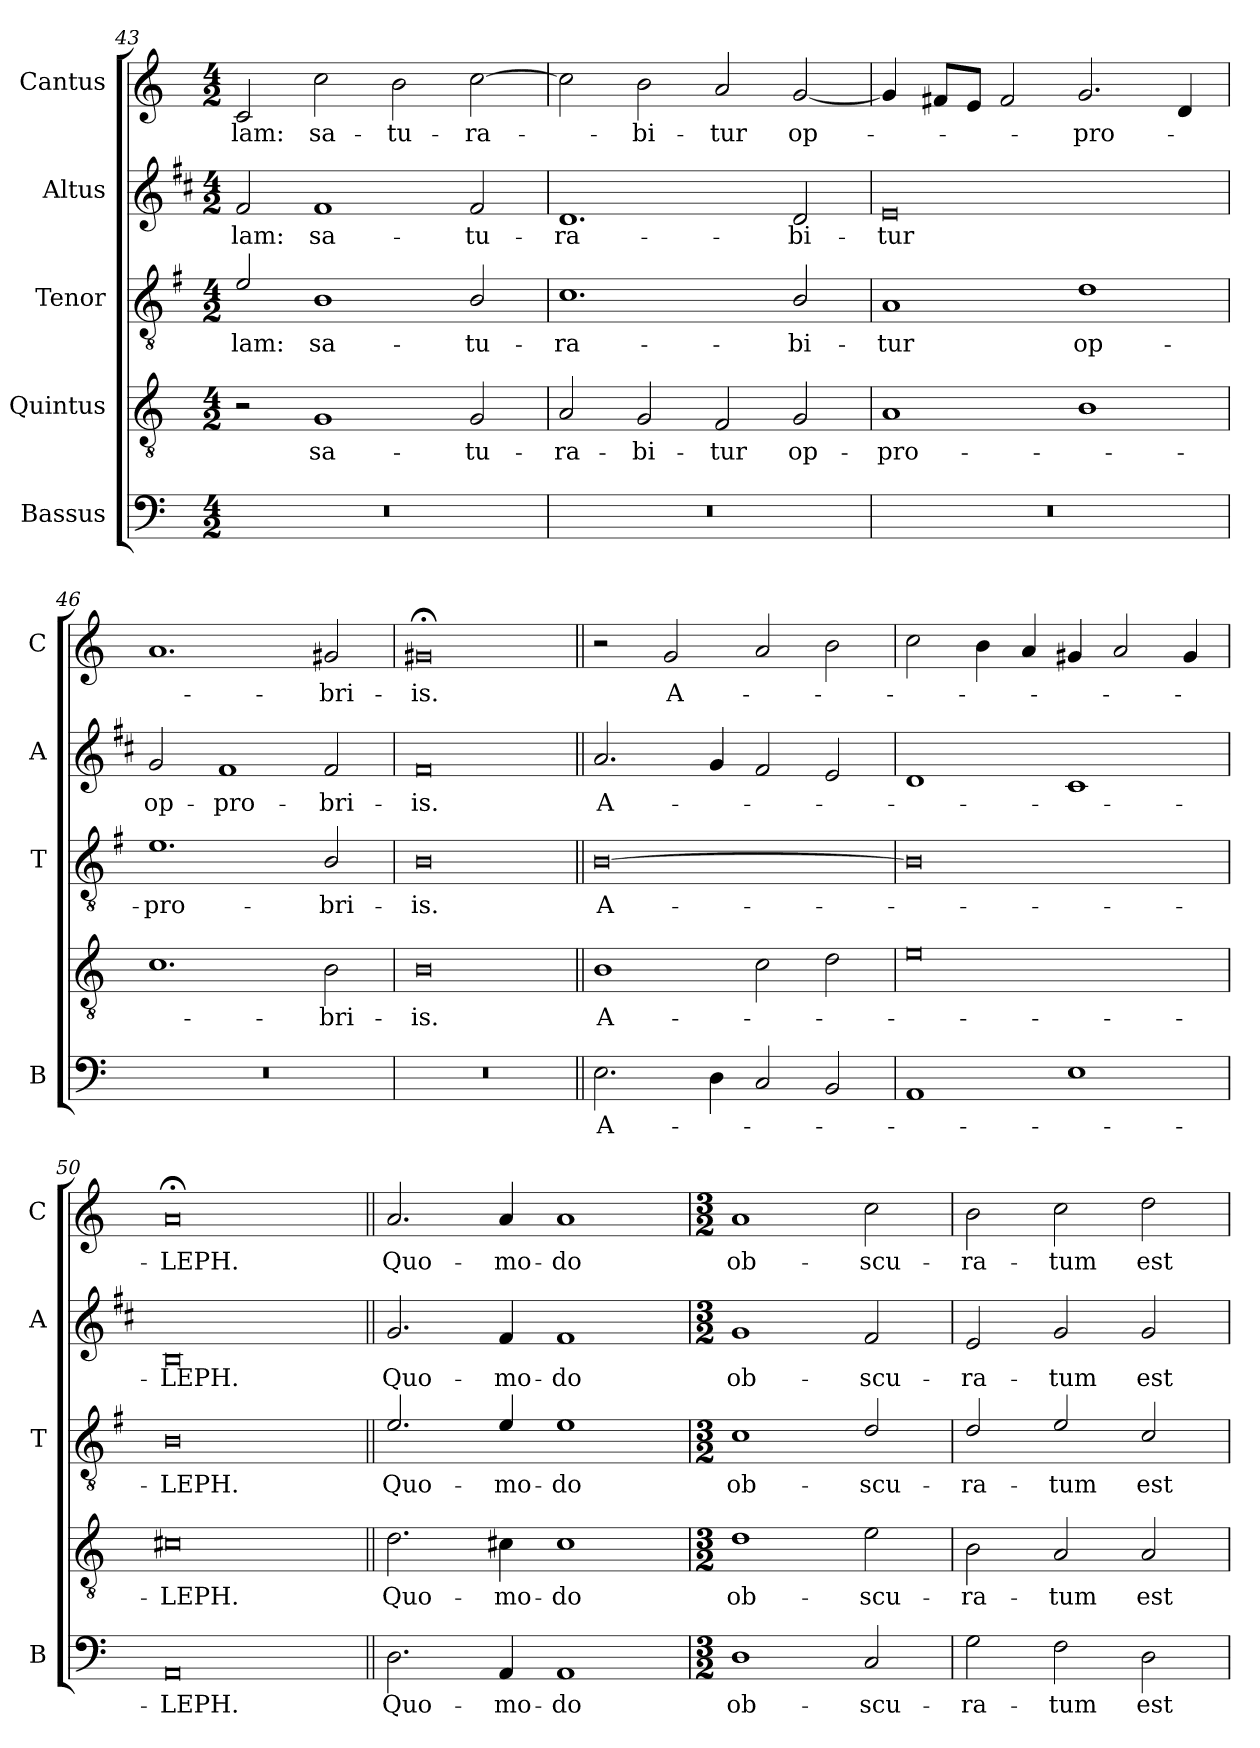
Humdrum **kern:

**kern	**text	**kern	**text	**kern	**text	**kern	**text	**kern	**text
*part5	*part5	*part4	*part4	*part3	*part3	*part2	*part2	*part1	*part1
*staff5	*staff5	*staff4	*staff4	*staff3	*staff3	*staff2	*staff2	*staff1	*staff1
*I"Bassus	*	*I"Quintus	*	*I"Tenor	*	*I"Altus	*	*I"Cantus	*
*I'B	*	*	*	*I'T	*	*I'A	*	*I'C	*
*clefF4	*	*clefGv2	*	*clefGv2	*	*clefG2	*	*clefG2	*
*	*	*	*	*ITrd4c7	*	*ITrd1c2	*	*	*
*k[]	*	*k[]	*	*k[]	*	*k[]	*	*k[]	*
*C:	*	*C:	*	*C:	*	*C:	*	*C:	*
*M4/2	*	*M4/2	*	*M4/2	*	*M4/2	*	*M4/2	*
=43	=43	=43	=43	=43	=43	=43	=43	=43	=43
!	!	!	!	!	!LO:LY:b	!	!LO:LY:b	!	!LO:LY:b
0r	.	2r	.	2A/	-lam:	2e/	-lam:	2c/	-lam:
!	!	!	!LO:LY:b	!	!LO:LY:b	!	!LO:LY:b	!	!LO:LY:b
.	.	1G	sa-	1E	sa-	1e	sa-	2cc\	sa-
!	!	!	!	!	!	!	!	!	!LO:LY:b
.	.	.	.	.	.	.	.	2b\	-tu-
!	!	!	!LO:LY:b	!	!LO:LY:b	!	!LO:LY:b	!	!LO:LY:b
.	.	2G/	-tu-	2E/	-tu-	2e/	-tu-	[2cc\	-ra-
=44	=44	=44	=44	=44	=44	=44	=44	=44	=44
!	!	!	!LO:LY:b	!	!LO:LY:b	!	!LO:LY:b	!	!
0r	.	2A/	-ra-	1.F	-ra-	1.c	-ra-	2cc\]	.
!	!	!	!LO:LY:b	!	!	!	!	!	!LO:LY:b
.	.	2G/	-bi-	.	.	.	.	2b\	-bi-
!	!	!	!LO:LY:b	!	!	!	!	!	!LO:LY:b
.	.	2F/	-tur	.	.	.	.	2a/	-tur
!	!	!	!LO:LY:b	!	!LO:LY:b	!	!LO:LY:b	!	!LO:LY:b
.	.	2G/	op-	2E/	-bi-	2c/	-bi-	[2g/	op-
=45	=45	=45	=45	=45	=45	=45	=45	=45	=45
!	!	!	!LO:LY:b	!	!LO:LY:b	!	!LO:LY:b	!	!
0r	.	1A	-pro-	1D	-tur	0d	-tur	4g/]	.
.	.	.	.	.	.	.	.	8f#X/L	.
.	.	.	.	.	.	.	.	8e/J	.
.	.	.	.	.	.	.	.	2f#/	.
!	!	!	!	!	!LO:LY:b	!	!	!	!LO:LY:b
.	.	1B	.	1G	op-	.	.	2.g/	-pro-
.	.	.	.	.	.	.	.	4d/	.
=46	=46	=46	=46	=46	=46	=46	=46	=46	=46
!	!	!	!	!	!LO:LY:b	!	!LO:LY:b	!	!
0r	.	1.c	.	1.A	-pro-	2f/	op-	1.a	.
!	!	!	!	!	!	!	!LO:LY:b	!	!
.	.	.	.	.	.	1e	-pro-	.	.
!	!	!	!LO:LY:b	!	!LO:LY:b	!	!LO:LY:b	!	!LO:LY:b
.	.	2B\	-bri-	2E/	-bri-	2e/	-bri-	2g#X/	-bri-
=47	=47	=47	=47	=47	=47	=47	=47	=47	=47
!	!	!	!LO:LY:b	!	!LO:LY:b	!	!LO:LY:b	!	!LO:LY:b
0r	.	0B	-is.	0E	-is.	0e	-is.	0g#X;<	-is.
!!LO:PB:g=z
=48||	=48||	=48||	=48||	=48||	=48||	=48||	=48||	=48||	=48||
!	!LO:LY:b	!	!LO:LY:b	!	!LO:LY:b	!	!LO:LY:b	!	!
2.E\	A-	1B	A-	[0E	A-	2.g/	A-	2r	.
!	!	!	!	!	!	!	!	!	!LO:LY:b
.	.	.	.	.	.	.	.	2g/	A-
4D\	.	.	.	.	.	4f/	.	.	.
2C/	.	2c\	.	.	.	2e/	.	2a/	.
2BB/	.	2d\	.	.	.	2d/	.	2b\	.
=49	=49	=49	=49	=49	=49	=49	=49	=49	=49
1AA	.	0e	.	0E]	.	1c	.	2cc\	.
.	.	.	.	.	.	.	.	4b\	.
.	.	.	.	.	.	.	.	4a/	.
1E	.	.	.	.	.	1B	.	4g#X/	.
.	.	.	.	.	.	.	.	2a/	.
.	.	.	.	.	.	.	.	4g#/	.
=50	=50	=50	=50	=50	=50	=50	=50	=50	=50
!	!LO:LY:b	!	!LO:LY:b	!	!LO:LY:b	!	!LO:LY:b	!	!LO:LY:b
0AA	-LEPH.	0c#X	-LEPH.	0E	-LEPH.	0A	-LEPH.	0a;<	-LEPH.
=51||	=51||	=51||	=51||	=51||	=51||	=51||	=51||	=51||	=51||
!	!LO:LY:b	!	!LO:LY:b	!	!LO:LY:b	!	!LO:LY:b	!	!LO:LY:b
2.D\	Quo-	2.d\	Quo-	2.A/	Quo-	2.f/	Quo-	2.a/	Quo-
!	!LO:LY:b	!	!LO:LY:b	!	!LO:LY:b	!	!LO:LY:b	!	!LO:LY:b
4AA/	-mo-	4c#X\	-mo-	4A/	-mo-	4e/	-mo-	4a/	-mo-
!	!LO:LY:b	!	!LO:LY:b	!	!LO:LY:b	!	!LO:LY:b	!	!LO:LY:b
1AA	-do	1c#	-do	1A	-do	1e	-do	1a	-do
=52	=52	=52	=52	=52	=52	=52	=52	=52	=52
*M3/2	*	*M3/2	*	*M3/2	*	*M3/2	*	*M3/2	*
!	!LO:LY:b	!	!LO:LY:b	!	!LO:LY:b	!	!LO:LY:b	!	!LO:LY:b
1D	ob-	1d	ob-	1F	ob-	1f	ob-	1a	ob-
!	!LO:LY:b	!	!LO:LY:b	!	!LO:LY:b	!	!LO:LY:b	!	!LO:LY:b
2C/	-scu-	2e\	-scu-	2G/	-scu-	2e/	-scu-	2cc\	-scu-
=53	=53	=53	=53	=53	=53	=53	=53	=53	=53
!	!LO:LY:b	!	!LO:LY:b	!	!LO:LY:b	!	!LO:LY:b	!	!LO:LY:b
2G\	-ra-	2B\	-ra-	2G/	-ra-	2d/	-ra-	2b\	-ra-
!	!LO:LY:b	!	!LO:LY:b	!	!LO:LY:b	!	!LO:LY:b	!	!LO:LY:b
2F\	-tum	2A/	-tum	2A/	-tum	2f/	-tum	2cc\	-tum
!	!LO:LY:b	!	!LO:LY:b	!	!LO:LY:b	!	!LO:LY:b	!	!LO:LY:b
2D\	est	2A/	est	2F/	est	2f/	est	2dd\	est
=	=	=	=	=	=	=	=	=	=
*-	*-	*-	*-	*-	*-	*-	*-	*-	*-
